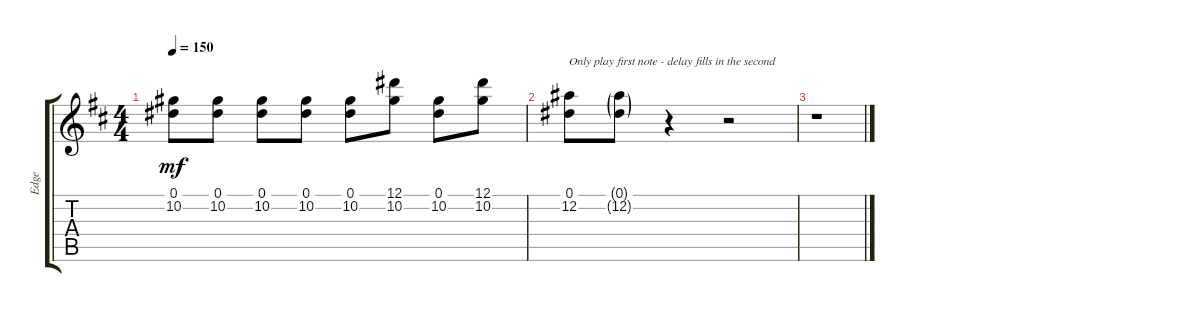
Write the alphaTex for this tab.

\track ("Edge" "Edge") {instrument overdrivenguitar}
\staff {score tabs}
\tuning (Eb4 Bb3 Gb3 Db3 Ab2 Eb2) {hide}
\ts (4 4)
\tempo 150
\clef g2
\ks d
(0.1 10.2).8{dy mf} (0.1 10.2).8 (0.1 10.2).8 (0.1 10.2).8 (0.1 10.2).8 (12.1 10.2).8 (0.1 10.2).8 (12.1 10.2).8 |
(0.1 12.2).8{txt "Only play first note - delay fills in the second"} (0.1{g} 12.2{g}).8 r.4 r.2 |
r.1
